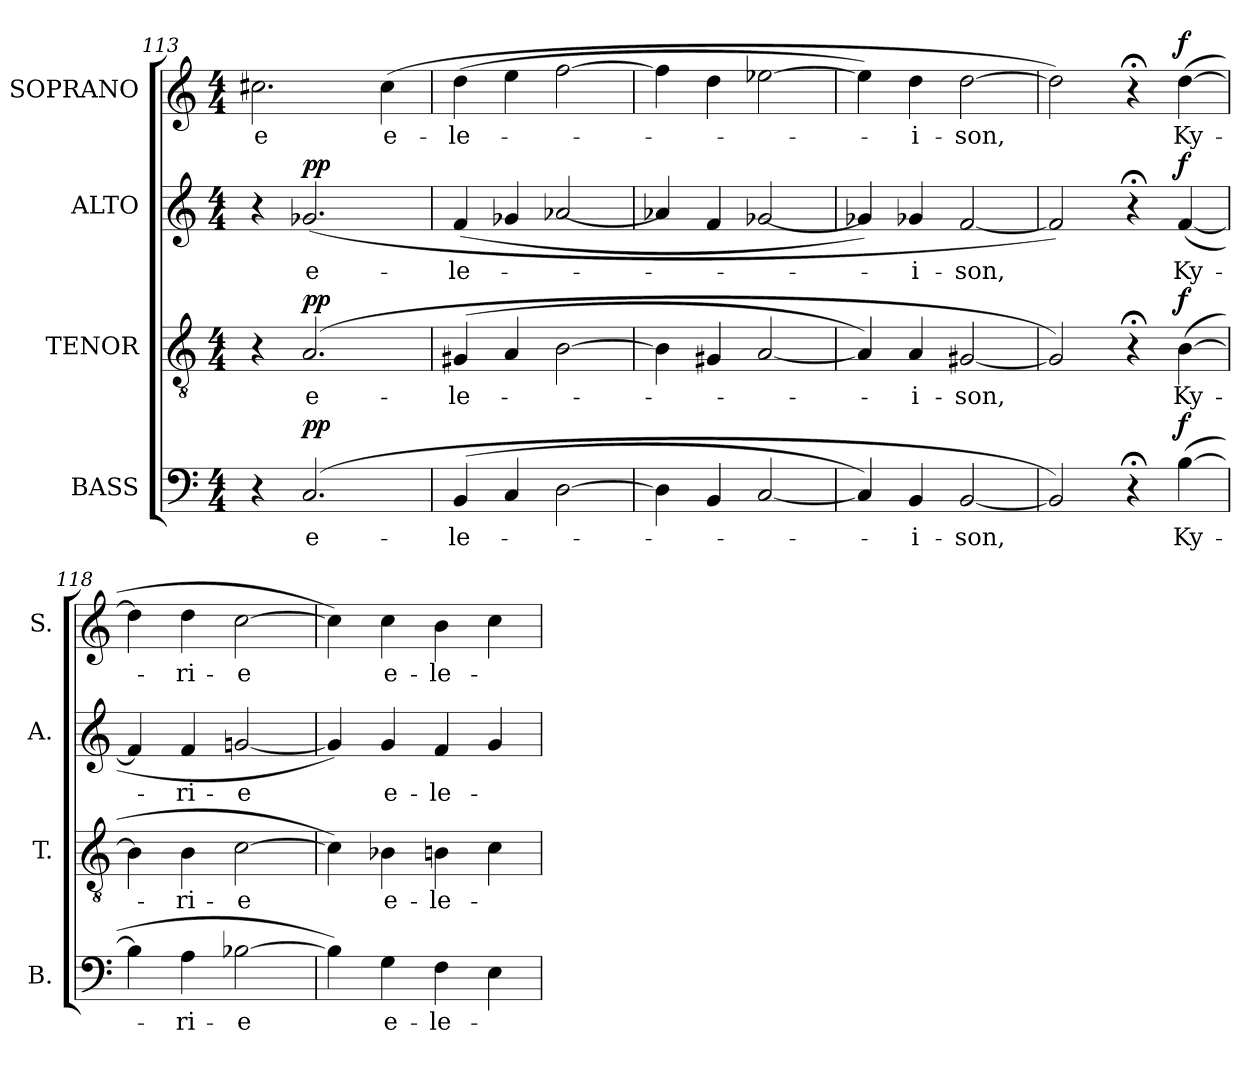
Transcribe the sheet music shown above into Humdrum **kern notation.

**kern	**text	**dynam	**kern	**text	**dynam	**kern	**text	**dynam	**kern	**text	**dynam
*part4	*part4	*part4	*part3	*part3	*part3	*part2	*part2	*part2	*part1	*part1	*part1
*staff4	*staff4	*staff4	*staff3	*staff3	*staff3	*staff2	*staff2	*staff2	*staff1	*staff1	*staff1
*I"BASS	*	*	*I"TENOR	*	*	*I"ALTO	*	*	*I"SOPRANO	*	*
*I'B.	*	*	*I'T.	*	*	*I'A.	*	*	*I'S.	*	*
*clefF4	*	*	*clefGv2	*	*	*clefG2	*	*	*clefG2	*	*
*	*	*	*ITrd7c12	*	*	*	*	*	*	*	*
*k[]	*	*	*k[]	*	*	*k[]	*	*	*k[]	*	*
*C:	*	*	*C:	*	*	*C:	*	*	*C:	*	*
*M4/4	*	*	*M4/4	*	*	*M4/4	*	*	*M4/4	*	*
=113	=113	=113	=113	=113	=113	=113	=113	=113	=113	=113	=113
!	!	!	!	!	!	!	!	!	!	!LO:LY:b:color=#000000	!
4r	.	.	4r	.	.	4r	.	.	2.cc#Xi\	-e	.
!	!LO:LY:b:color=#000000	!	!	!	!	!	!	!	!	!	!
!	!	!	!	!LO:LY:b:color=#000000	!	!	!	!	!	!	!
!	!	!	!	!	!	!	!LO:LY:b:color=#000000	!	!	!	!
(2.Ci/	e-	pp	(2.AAi/	e-	pp	(2.g-Xi/	e-	pp	.	.	.
!	!	!	!	!	!	!	!	!	!	!LO:LY:b:color=#000000	!
.	.	.	.	.	.	.	.	.	(4cc#i\	e-	.
=114	=114	=114	=114	=114	=114	=114	=114	=114	=114	=114	=114
!	!LO:LY:b:color=#000000	!	!	!	!	!	!	!	!	!	!
!	!	!	!	!LO:LY:b:color=#000000	!	!	!	!	!	!	!
!	!	!	!	!	!	!	!LO:LY:b:color=#000000	!	!	!	!
!	!	!	!	!	!	!	!	!	!	!LO:LY:b:color=#000000	!
(4BBi/	-le-	.	(4GG#Xi/	-le-	.	(4fi/	-le-	.	(4ddi\	-le-	.
4Ci/	.	.	4AAi/	.	.	4g-Xi/	.	.	4eei\	.	.
[>2Di\	.	.	[>2BBi\	.	.	[<2a-Xi/	.	.	[>2ffi\	.	.
!!LO:PB:g=z
=115	=115	=115	=115	=115	=115	=115	=115	=115	=115	=115	=115
4Di\]	.	.	4BBi\]	.	.	4a-Xi/]	.	.	4ffi\]	.	.
4BBi/	.	.	4GG#Xi/	.	.	4fi/	.	.	4ddi\	.	.
[<2Ci/	.	.	[<2AAi/	.	.	[<2g-Xi/	.	.	[>2ee-Xi\	.	.
=116	=116	=116	=116	=116	=116	=116	=116	=116	=116	=116	=116
4Ci/])	.	.	4AAi/])	.	.	4g-Xi/])	.	.	4ee-i\])	.	.
!	!LO:LY:b:color=#000000	!	!	!	!	!	!	!	!	!	!
!	!	!	!	!LO:LY:b:color=#000000	!	!	!	!	!	!	!
!	!	!	!	!	!	!	!LO:LY:b:color=#000000	!	!	!	!
!	!	!	!	!	!	!	!	!	!	!LO:LY:b:color=#000000	!
4BBi/	-i-	.	4AAi/	-i-	.	4g-Xi/	-i-	.	4ddi\	-i-	.
!	!LO:LY:b:color=#000000	!	!	!	!	!	!	!	!	!	!
!	!	!	!	!LO:LY:b:color=#000000	!	!	!	!	!	!	!
!	!	!	!	!	!	!	!LO:LY:b:color=#000000	!	!	!	!
!	!	!	!	!	!	!	!	!	!	!LO:LY:b:color=#000000	!
[<2BBi/	-son,	.	[<2GG#Xi/	-son,	.	[<2fi/	-son,	.	[>2ddi\	-son,	.
=117	=117	=117	=117	=117	=117	=117	=117	=117	=117	=117	=117
2BBi/])	.	.	2GG#i/])	.	.	2fi/])	.	.	2ddi\])	.	.
4r;	.	.	4r;	.	.	4r;	.	.	4r;	.	.
!	!LO:LY:b:color=#000000	!	!	!	!	!	!	!	!	!	!
!	!	!	!	!LO:LY:b:color=#000000	!	!	!	!	!	!	!
!	!	!	!	!	!	!	!LO:LY:b:color=#000000	!	!	!	!
!	!	!	!	!	!	!	!	!	!	!LO:LY:b:color=#000000	!
([>4Bi\	Ky-	f	([>4BBi\	Ky-	f	([<4fi/	Ky-	f	([>4ddi\	Ky-	f
=118	=118	=118	=118	=118	=118	=118	=118	=118	=118	=118	=118
4Bi\]	.	.	4BBi\]	.	.	4fi/]	.	.	4ddi\]	.	.
!	!LO:LY:b:color=#000000	!	!	!	!	!	!	!	!	!	!
!	!	!	!	!LO:LY:b:color=#000000	!	!	!	!	!	!	!
!	!	!	!	!	!	!	!LO:LY:b:color=#000000	!	!	!	!
!	!	!	!	!	!	!	!	!	!	!LO:LY:b:color=#000000	!
4Ai\	-ri-	.	4BBi\	-ri-	.	4fi/	-ri-	.	4ddi\	-ri-	.
!	!LO:LY:b:color=#000000	!	!	!	!	!	!	!	!	!	!
!	!	!	!	!LO:LY:b:color=#000000	!	!	!	!	!	!	!
!	!	!	!	!	!	!	!LO:LY:b:color=#000000	!	!	!	!
!	!	!	!	!	!	!	!	!	!	!LO:LY:b:color=#000000	!
[>2B-Xi\	-e	.	[>2Ci\	-e	.	[<2gni/	-e	.	[>2cci\	-e	.
=119	=119	=119	=119	=119	=119	=119	=119	=119	=119	=119	=119
4B-i\])	.	.	4Ci\])	.	.	4gi/])	.	.	4cci\])	.	.
!	!LO:LY:b:color=#000000	!	!	!	!	!	!	!	!	!	!
!	!	!	!	!LO:LY:b:color=#000000	!	!	!	!	!	!	!
!	!	!	!	!	!	!	!LO:LY:b:color=#000000	!	!	!	!
!	!	!	!	!	!	!	!	!	!	!LO:LY:b:color=#000000	!
4Gi\	e-	.	4BB-Xi\	e-	.	4gi/	e-	.	4cci\	e-	.
!	!LO:LY:b:color=#000000	!	!	!	!	!	!	!	!	!	!
!	!	!	!	!LO:LY:b:color=#000000	!	!	!	!	!	!	!
!	!	!	!	!	!	!	!LO:LY:b:color=#000000	!	!	!	!
!	!	!	!	!	!	!	!	!	!	!LO:LY:b:color=#000000	!
4Fi\	-le-	.	4BBni\	-le-	.	4fi/	-le-	.	4bi\	-le-	.
4Ei\	.	.	4Ci\	.	.	4gi/	.	.	4cci\	.	.
=	=	=	=	=	=	=	=	=	=	=	=
*-	*-	*-	*-	*-	*-	*-	*-	*-	*-	*-	*-
